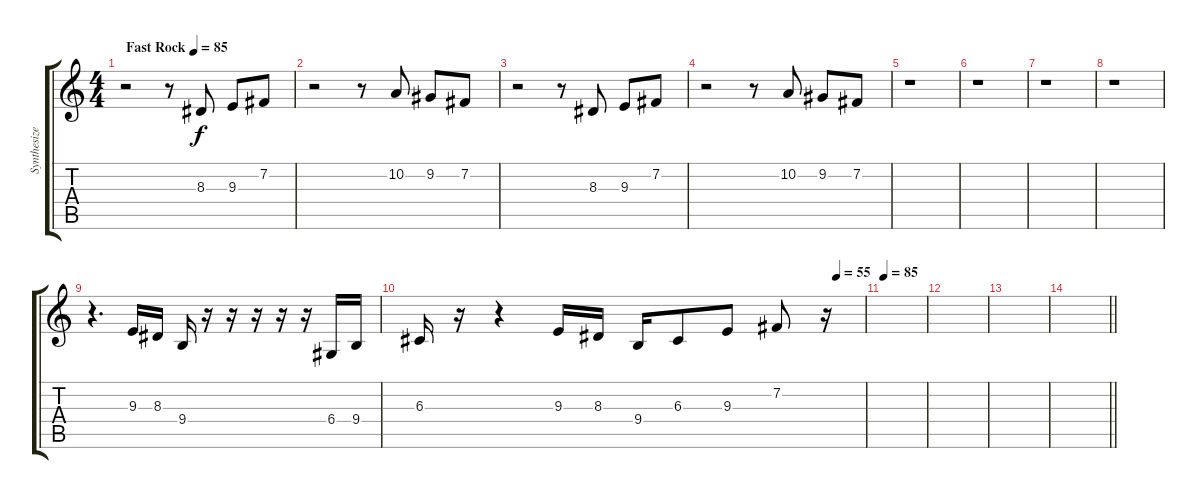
\track ("Synthesizer" "Synthesize") {instrument pad1newage}
\staff {score tabs}
\tuning (E4 B3 G3 D3 A2 E2) {hide}
\ts (4 4)
\tempo (85 "Fast Rock")
\clef g2
\ks c
r.2{dy f instrument pad1newage} r.8 8.3.8 9.3.8 7.2.8 |
r.2 r.8 10.2.8 9.2.8 7.2.8 |
r.2 r.8 8.3.8 9.3.8 7.2.8 |
r.2 r.8 10.2.8 9.2.8 7.2.8 |
r.1 |
r.1 |
r.1 |
r.1 |
r.4{d} 9.3.16 8.3.16 9.4.16 r.16 r.16 r.16 r.16 r.16 6.4.16 9.4.16 |
\tempo (55 0.9375)
6.3.16 r.16 r.4 9.3.16 8.3.16 9.4.16 6.3.8 9.3.8 7.2.8 r.16 |
\tempo 85
|
|
|
\barLineRight lightlight
